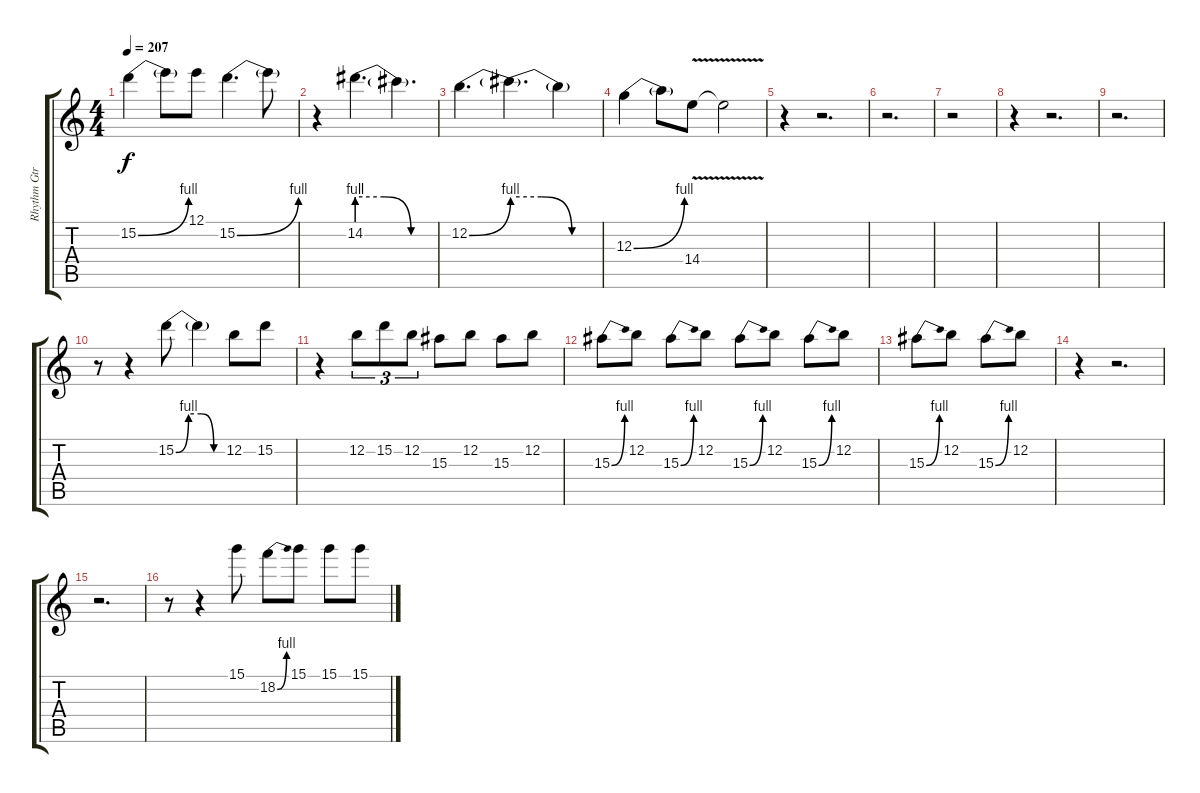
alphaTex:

\track ("Rhythm Gtr" "Rhythm Gtr") {instrument electricbassfinger}
\staff {score tabs}
\tuning (E4 B3 G3 D3 A2 E2) {hide}
\ts (4 4)
\tempo 207
\clef g2
\ks c
15.2{be (bend 0 0 60 4)}.4{dy f} 15.2{t}.8 12.1.8 15.2{be (bend 0 0 60 4)}.4{d} 15.2{t}.8 |
r.4 14.2{be (custom 0 4 20 4 40 0 60 0)}.4{d} 14.2{t}.4{d} |
12.2{be (bend 0 0 60 4)}.4{d} 12.2{be (custom 0 4 20 4 40 0 60 0) t}.4{d} 12.2{t}.4 |
12.3{be (bend 0 0 60 4)}.4 12.3{t}.8 14.4{v}.8 14.4{t}.2 |
r.4 r.2{d} |
r.2{d} |
r.2 |
r.4 r.2{d} |
r.2{d} |
r.8 r.4 15.2{be (custom 0 0 15 4 30 4 45 0 60 0)}.8 15.2{t}.4 12.2.8 15.2.8 |
r.4 12.2.8{tu (3 2)} 15.2.8{tu (3 2)} 12.2.8{tu (3 2)} 15.3.8 12.2.8 15.3.8 12.2.8 |
15.3{be (bend 0 0 60 4)}.8 12.2.8 15.3{be (bend 0 0 60 4)}.8 12.2.8 15.3{be (bend 0 0 60 4)}.8 12.2.8 15.3{be (bend 0 0 60 4)}.8 12.2.8 |
15.3{be (bend 0 0 60 4)}.8 12.2.8 15.3{be (bend 0 0 60 4)}.8 12.2.8 |
r.4 r.2{d} |
r.2{d} |
r.8 r.4 15.1.8 18.2{be (bend 0 0 60 4)}.8 15.1.8 15.1.8 15.1.8
